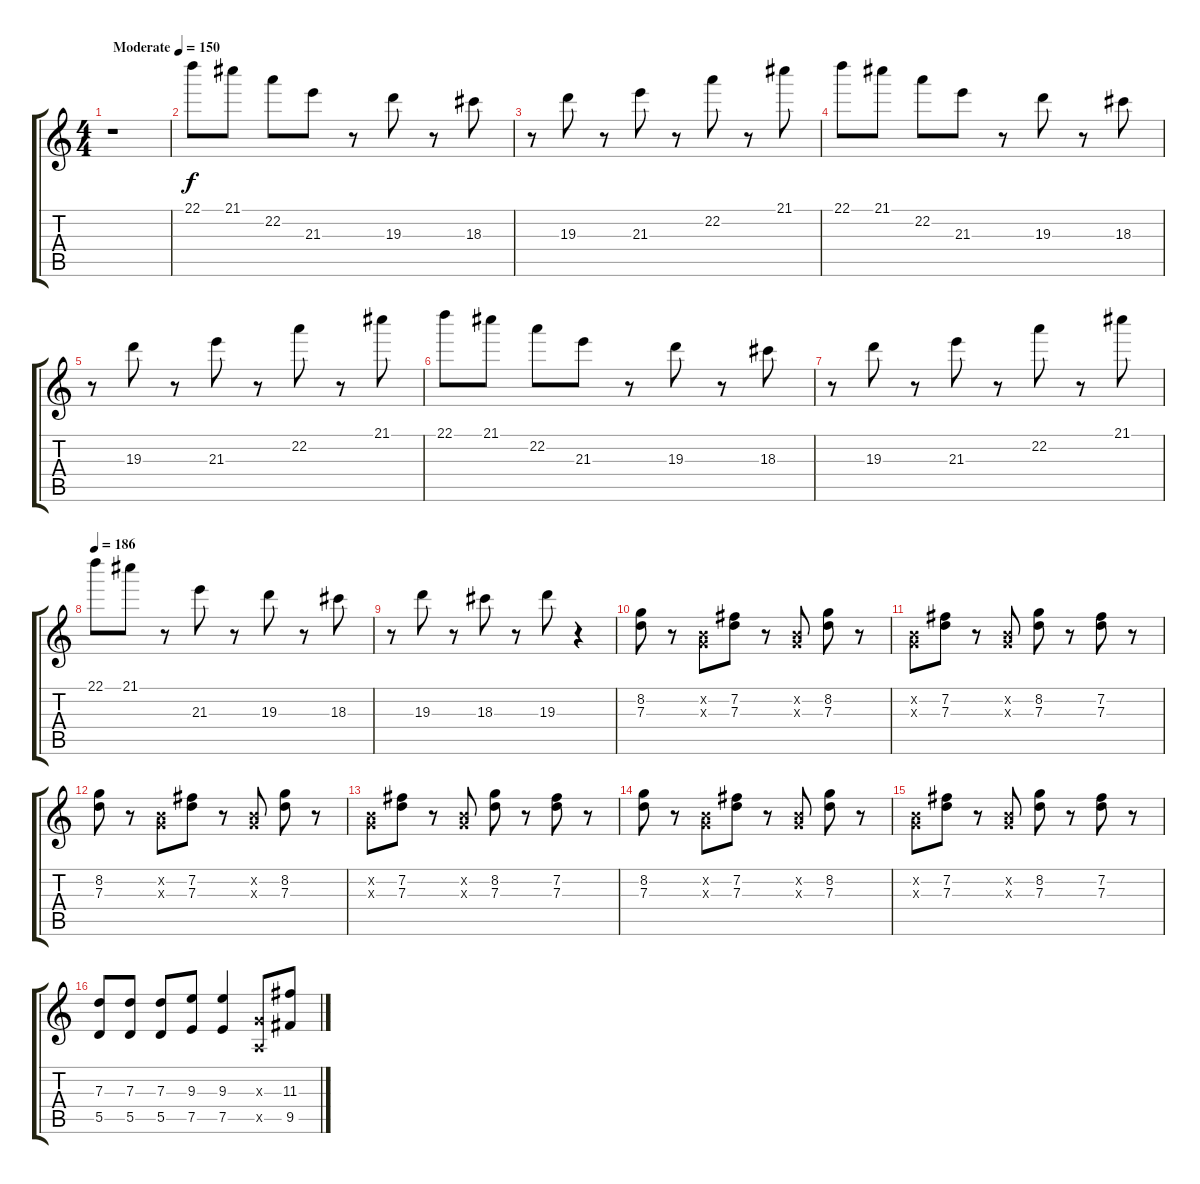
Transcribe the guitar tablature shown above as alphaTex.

\track "" {instrument acousticguitarsteel}
\staff {score tabs}
\tuning (E4 B3 G3 D3 A2 E2) {hide}
\ts (4 4)
\tempo (150 "Moderate")
\clef g2
\ks c
r.1{dy f instrument acousticguitarsteel} |
22.1.8 21.1.8 22.2.8 21.3.8 r.8 19.3.8 r.8 18.3.8 |
r.8 19.3.8 r.8 21.3.8 r.8 22.2.8 r.8 21.1.8 |
22.1.8 21.1.8 22.2.8 21.3.8 r.8 19.3.8 r.8 18.3.8 |
r.8 19.3.8 r.8 21.3.8 r.8 22.2.8 r.8 21.1.8 |
22.1.8 21.1.8 22.2.8 21.3.8 r.8 19.3.8 r.8 18.3.8 |
r.8 19.3.8 r.8 21.3.8 r.8 22.2.8 r.8 21.1.8 |
\tempo 186
22.1.8 21.1.8 r.8 21.3.8 r.8 19.3.8 r.8 18.3.8 |
r.8 19.3.8 r.8 18.3.8 r.8 19.3.8 r.4 |
(8.2 7.3).8 r.8 (0.2{x} 0.3{x}).8 (7.2 7.3).8 r.8 (0.2{x} 0.3{x}).8 (8.2 7.3).8 r.8 |
(0.2{x} 0.3{x}).8 (7.2 7.3).8 r.8 (0.2{x} 0.3{x}).8 (8.2 7.3).8 r.8 (7.2 7.3).8 r.8 |
(8.2 7.3).8 r.8 (0.2{x} 0.3{x}).8 (7.2 7.3).8 r.8 (0.2{x} 0.3{x}).8 (8.2 7.3).8 r.8 |
(0.2{x} 0.3{x}).8 (7.2 7.3).8 r.8 (0.2{x} 0.3{x}).8 (8.2 7.3).8 r.8 (7.2 7.3).8 r.8 |
(8.2 7.3).8 r.8 (0.2{x} 0.3{x}).8 (7.2 7.3).8 r.8 (0.2{x} 0.3{x}).8 (8.2 7.3).8 r.8 |
(0.2{x} 0.3{x}).8 (7.2 7.3).8 r.8 (0.2{x} 0.3{x}).8 (8.2 7.3).8 r.8 (7.2 7.3).8 r.8 |
(7.3 5.5).8 (7.3 5.5).8 (7.3 5.5).8 (9.3 7.5).8 (9.3 7.5).4 (0.3{x} 0.5{x}).8 (11.3 9.5).8
